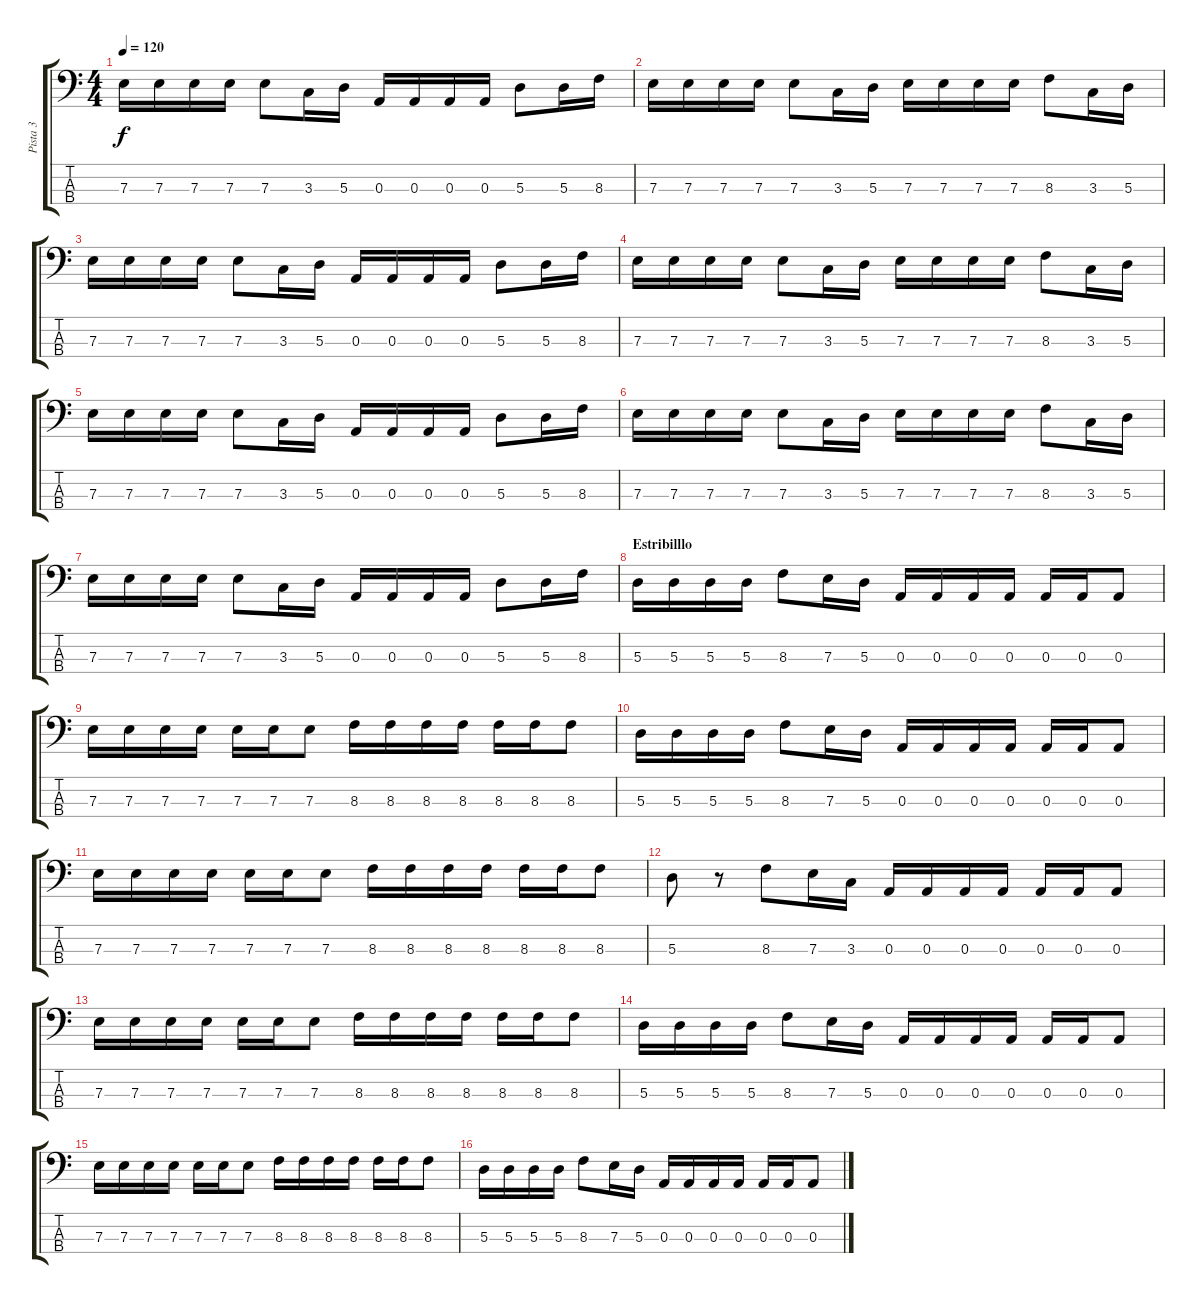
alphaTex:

\track ("Pista 3" "Pista 3") {instrument electricbasspick}
\staff {score tabs}
\tuning (G2 D2 A1 E1) {hide}
\ts (4 4)
\tempo 120
\clef f4
\ks c
7.3.16{dy f} 7.3.16 7.3.16 7.3.16 7.3.8 3.3.16 5.3.16 0.3.16 0.3.16 0.3.16 0.3.16 5.3.8 5.3.16 8.3.16 |
7.3.16 7.3.16 7.3.16 7.3.16 7.3.8 3.3.16 5.3.16 7.3.16 7.3.16 7.3.16 7.3.16 8.3.8 3.3.16 5.3.16 |
7.3.16 7.3.16 7.3.16 7.3.16 7.3.8 3.3.16 5.3.16 0.3.16 0.3.16 0.3.16 0.3.16 5.3.8 5.3.16 8.3.16 |
7.3.16 7.3.16 7.3.16 7.3.16 7.3.8 3.3.16 5.3.16 7.3.16 7.3.16 7.3.16 7.3.16 8.3.8 3.3.16 5.3.16 |
7.3.16 7.3.16 7.3.16 7.3.16 7.3.8 3.3.16 5.3.16 0.3.16 0.3.16 0.3.16 0.3.16 5.3.8 5.3.16 8.3.16 |
7.3.16 7.3.16 7.3.16 7.3.16 7.3.8 3.3.16 5.3.16 7.3.16 7.3.16 7.3.16 7.3.16 8.3.8 3.3.16 5.3.16 |
7.3.16 7.3.16 7.3.16 7.3.16 7.3.8 3.3.16 5.3.16 0.3.16 0.3.16 0.3.16 0.3.16 5.3.8 5.3.16 8.3.16 |
\section ("" "Estribilllo")
5.3.16 5.3.16 5.3.16 5.3.16 8.3.8 7.3.16 5.3.16 0.3.16 0.3.16 0.3.16 0.3.16 0.3.16 0.3.16 0.3.8 |
7.3.16 7.3.16 7.3.16 7.3.16 7.3.16 7.3.16 7.3.8 8.3.16 8.3.16 8.3.16 8.3.16 8.3.16 8.3.16 8.3.8 |
5.3.16 5.3.16 5.3.16 5.3.16 8.3.8 7.3.16 5.3.16 0.3.16 0.3.16 0.3.16 0.3.16 0.3.16 0.3.16 0.3.8 |
7.3.16 7.3.16 7.3.16 7.3.16 7.3.16 7.3.16 7.3.8 8.3.16 8.3.16 8.3.16 8.3.16 8.3.16 8.3.16 8.3.8 |
5.3.8 r.8 8.3.8 7.3.16 3.3.16 0.3.16 0.3.16 0.3.16 0.3.16 0.3.16 0.3.16 0.3.8 |
7.3.16 7.3.16 7.3.16 7.3.16 7.3.16 7.3.16 7.3.8 8.3.16 8.3.16 8.3.16 8.3.16 8.3.16 8.3.16 8.3.8 |
5.3.16 5.3.16 5.3.16 5.3.16 8.3.8 7.3.16 5.3.16 0.3.16 0.3.16 0.3.16 0.3.16 0.3.16 0.3.16 0.3.8 |
7.3.16 7.3.16 7.3.16 7.3.16 7.3.16 7.3.16 7.3.8 8.3.16 8.3.16 8.3.16 8.3.16 8.3.16 8.3.16 8.3.8 |
5.3.16 5.3.16 5.3.16 5.3.16 8.3.8 7.3.16 5.3.16 0.3.16 0.3.16 0.3.16 0.3.16 0.3.16 0.3.16 0.3.8
